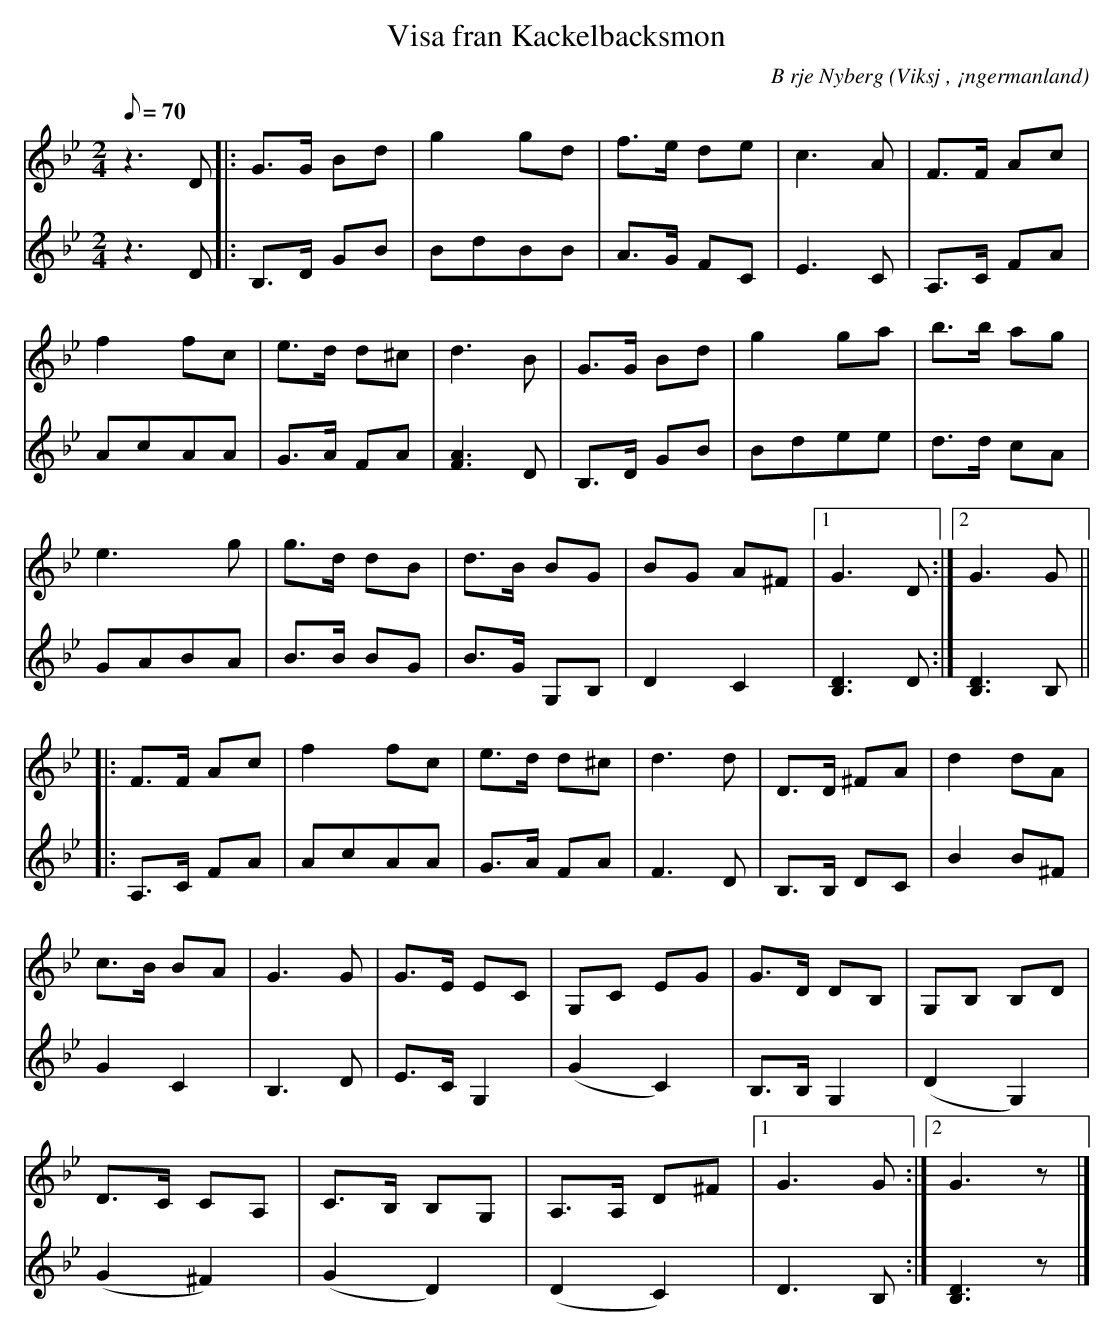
X:1
T:Visa fran Kackelbacksmon
C:B rje Nyberg
O:Viksj , ¡ngermanland
M:2/4
L:1/8
Q:70
K:Gm
V:1
z2> D2|: G>G Bd | g2 gd | f>e de | c2>A2 | F>F Ac |
f2 fc | e>d d^c | d2>B2 | G>G Bd |g2 ga | b>b ag |
e2> g2 | g>d dB |d>B BG |BG A^F |1 G2> D2 :|2 G2> G2 ||
|: F>F Ac | f2 fc | e>d d^c | d2>d2 | D>D ^FA | d2 dA |
c>B BA |G2> G2 | G>E EC | G,C EG | G>D DB, | G,B, B,D |
D>C CA, | C>B, B,G, | A,>A, D^F |1 G2> G2 :|2 G2> z2 |]
V:2
z2> D2 |: B,>D GB | BdBB | A>G FC | E2>C2 | A,>C FA |
AcAA | G>A FA| [A2F2]> D2 | B,>D GB | Bdee | d>d cA |
GABA | B>B BG | B>G G,B, | D2C2 | [D2B,2]> D2 :| [D2B,2]> B,2 ||
|: A,>C FA | AcAA | G>A FA | F2> D2 | B,>B, DC | B2 B^F |
G2 C2 | B,2> D2 | E>C G,2 | (G2 C2) | B,>B, G,2 | (D2 G,2) |
(G2 ^F2) | (G2 D2) | (D2 C2) | D2> B,2 :| [D2B,2]> z2 |]
